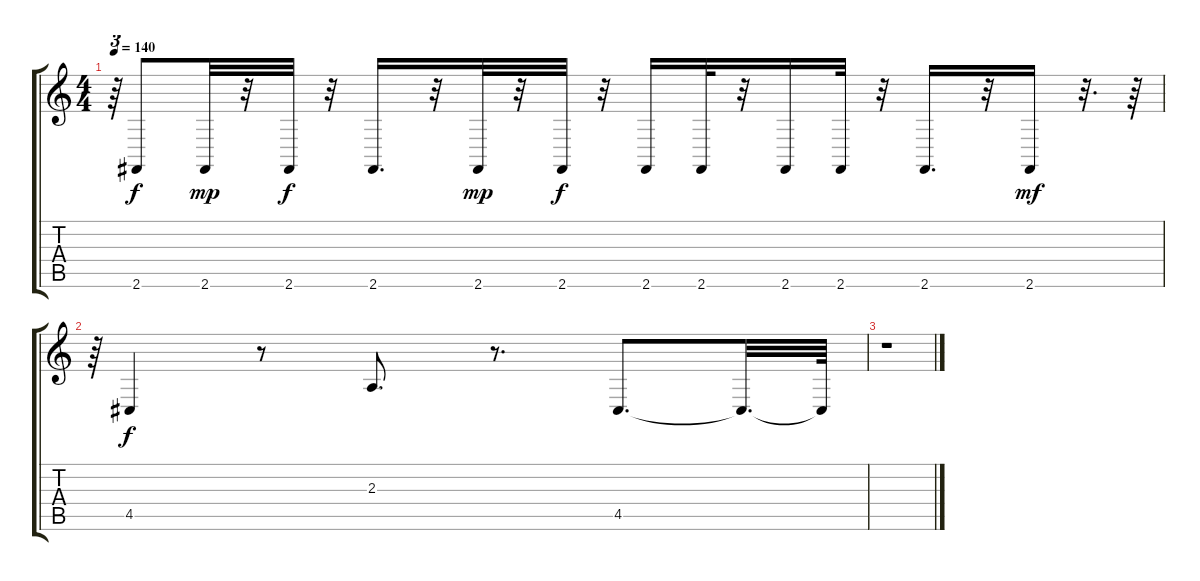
\track "" {instrument drawbarorgan}
\staff {score tabs}
\tuning (E4 B3 G3 D3 A2 E2) {hide}
\ts (4 4)
\tempo 140
\clef g2
\ks c
r.64{tu (3 2) dy mf} 2.6.8{dy f} 2.6.32{dy mp} r.32 2.6.32{dy f} r.32 2.6.16{d} r.32 2.6.32{dy mp} r.32 2.6.32{dy f} r.32 2.6.16 2.6.32 r.32 2.6.16 2.6.32 r.32 2.6.16{d} r.32 2.6.16{dy mf} r.32{d} r.64 |
r.64{tu (3 2)} 4.5.4{dy f} r.8 2.3.8{d} r.8{d} 4.5.8{d} 4.5{t}.32{d} 4.5{t}.64 |
r.1
